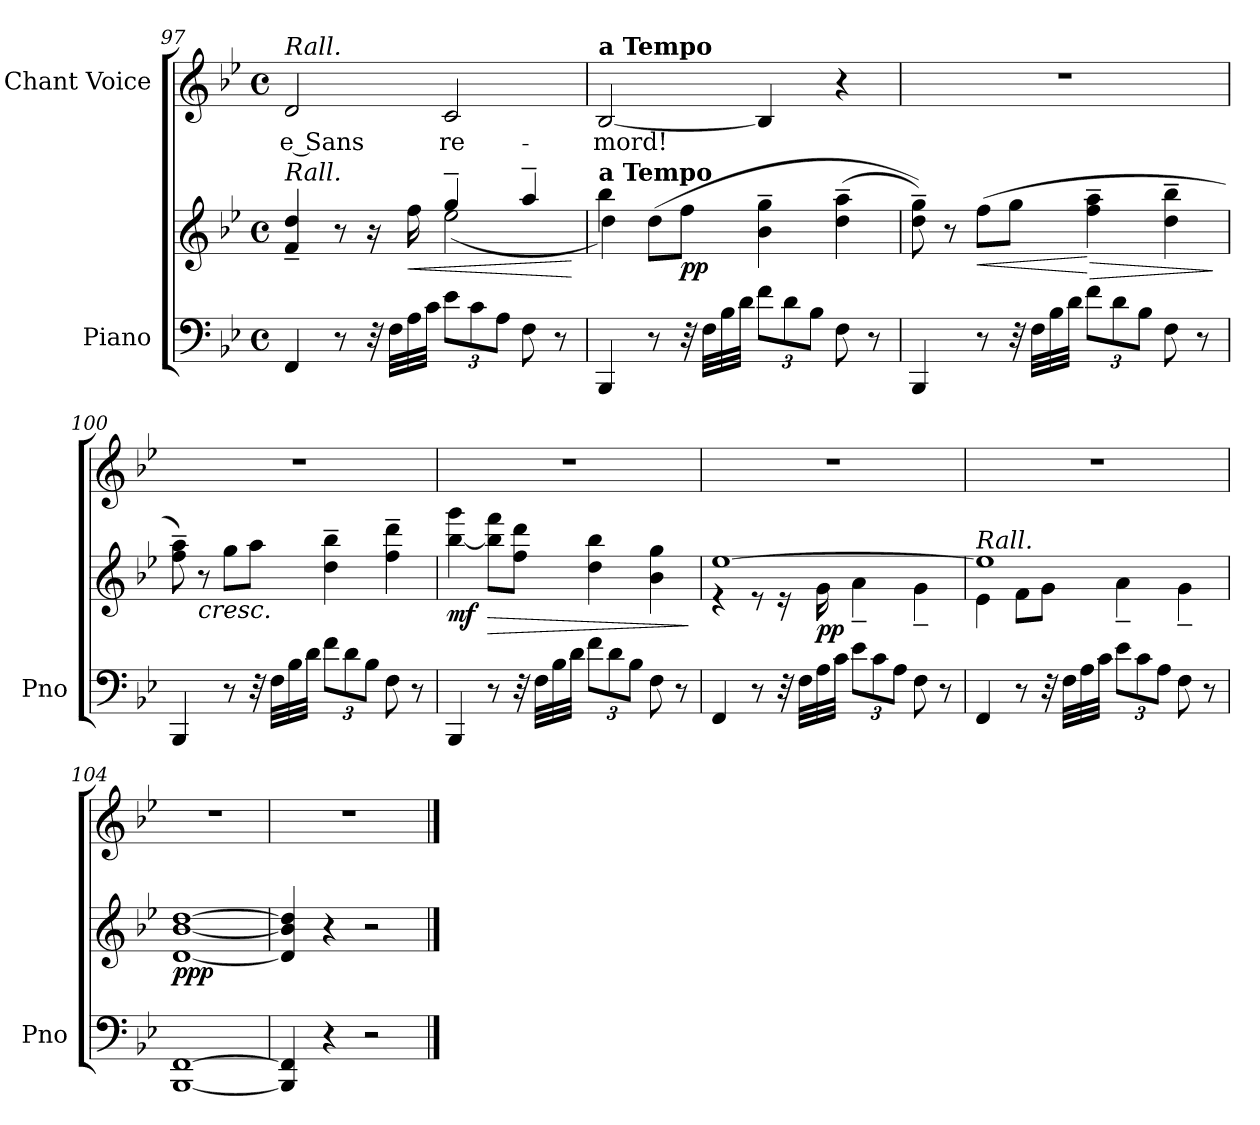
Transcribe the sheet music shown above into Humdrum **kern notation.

**kern	**kern	**dynam	**kern	**text
*part2	*part2	*part2	*part1	*part1
*staff3	*staff2	*staff2/3	*staff1	*staff1
*I"Piano	*	*	*I"Chant Voice	*
*I'Pno	*	*	*	*
*clefF4	*clefG2	*	*clefG2	*
*k[b-e-]	*k[b-e-]	*	*k[b-e-]	*
*M4/4	*M4/4	*	*M4/4	*
*met(c)	*met(c)	*	*met(c)	*
=97	=97	=97	=97	=97
*	*^	*	*	*
!	!	!	!	!LO:TX:a:i:t=Rall.	!
!	!LO:TX:a:i:t=Rall.	!	!	!	!
4FF/	4f/~< 4dd/~<	2ryy	.	2d/	-e Sans
8r	8r	.	.	.	.
32r	16r	.	.	.	.
32F\LLL	.	.	.	.	.
!	!	!	!LO:HP:b	!	!
32A\	16ff\	.	<	.	.
32c\JJJ	.	.	.	.	.
*Xbrackettup	*	*	*	*	*
12e-\L	4gg~/	(2ee-\	.	2c/	re-
12c\	.	.	.	.	.
12A\J	.	.	.	.	.
8F\	4aa~/	.	.	.	.
8r	.	.	.	.	.
*	*v	*v	*	*	*
.	.	[	.	.
=98	=98	=98	=98	=98
*	*^	*	*	*
!	!	!	!	!LO:TX:a:B:t=a Tempo	!
!	!LO:TX:a:B:t=a Tempo	!	!	!	!
4BBB-/	4bb-\	4dd\)	.	[2B-/	-mord!
8r	(>8dd\L	4ryy	.	.	.
!	!	!	!LO:DY:b	!	!
32r	8ff\J	.	pp	.	.
32F\LLL	.	.	.	.	.
32B-\	.	.	.	.	.
32d\JJJ	.	.	.	.	.
12f\L	4b-\~> 4gg\~>	2ryy	.	4B-/]	.
12d\	.	.	.	.	.
12B-\J	.	.	.	.	.
8F\	(4dd\~> 4aa\~>	.	.	4r	.
8r	.	.	.	.	.
*	*v	*v	*	*	*
=99	=99	=99	=99	=99
4BBB-/	8dd\~ 8gg\~))	.	1r	.
.	8r	.	.	.
!	!	!LO:HP:b	!	!
8r	(8ff\L	<	.	.
32r	8gg\J	.	.	.
32F\LLL	.	.	.	.
32B-\	.	.	.	.
32d\JJJ	.	.	.	.
!	!	!LO:HP:n=1:b	!	!
12f\L	4ff\~> 4aa\~>	[ >	.	.
12d\	.	.	.	.
12B-\J	.	.	.	.
8F\	4dd\~> 4bb-\~>	.	.	.
8r	.	.	.	.
.	.	]	.	.
=100	=100	=100	=100	=100
4BBB-/	8ff\~ 8aa\~)	.	1r	.
!	!LO:TX:b:i:t=cresc.	!	!	!
.	8r	.	.	.
8r	8gg\L	.	.	.
32r	8aa\J	.	.	.
32F\LLL	.	.	.	.
32B-\	.	.	.	.
32d\JJJ	.	.	.	.
12f\L	4dd\~> 4bb-\~>	.	.	.
12d\	.	.	.	.
12B-\J	.	.	.	.
8F\	4ff\~> 4ddd\~>	.	.	.
8r	.	.	.	.
=101	=101	=101	=101	=101
!	!	!LO:DY:b	!	!
4BBB-/	[4bb-\ 4ggg\	mf	1r	.
!	!	!LO:HP:b	!	!
8r	8bb-\] 8fff\L	>	.	.
32r	8ff\ 8ddd\J	.	.	.
32F\LLL	.	.	.	.
32B-\	.	.	.	.
32d\JJJ	.	.	.	.
12f\L	4dd\ 4bb-\	.	.	.
12d\	.	.	.	.
12B-\J	.	.	.	.
8F\	4b-\ 4gg\	.	.	.
8r	.	.	.	.
.	.	]	.	.
=102	=102	=102	=102	=102
*	*^	*	*	*
4FF/	[1ee-	4r	.	1r	.
8r	.	8r	.	.	.
32r	.	16r	.	.	.
32F\LLL	.	.	.	.	.
!	!	!	!LO:DY:b	!	!
32A\	.	16g\	pp	.	.
32c\JJJ	.	.	.	.	.
12e-\L	.	4a~\	.	.	.
12c\	.	.	.	.	.
12A\J	.	.	.	.	.
8F\	.	4g~\	.	.	.
8r	.	.	.	.	.
=103	=103	=103	=103	=103	=103
!	!LO:TX:a:i:t=Rall.	!	!	!	!
4FF/	1ee-]	4e-\	.	1r	.
8r	.	8f\L	.	.	.
32r	.	8g\J	.	.	.
32F\LLL	.	.	.	.	.
32A\	.	.	.	.	.
32c\JJJ	.	.	.	.	.
12e-\L	.	4a~\	.	.	.
12c\	.	.	.	.	.
12A\J	.	.	.	.	.
8F\	.	4g~\	.	.	.
8r	.	.	.	.	.
*	*v	*v	*	*	*
=104	=104	=104	=104	=104
!	!	!LO:DY:b	!	!
[1BBB- [1FF	[1d [<1b- [1dd	ppp	1r	.
=105	=105	=105	=105	=105
4BBB-/] 4FF/]	4d/] 4b-/] 4dd/]	.	1r	.
4r	4r	.	.	.
2r	2r	.	.	.
==	==	==	==	==
*-	*-	*-	*-	*-
